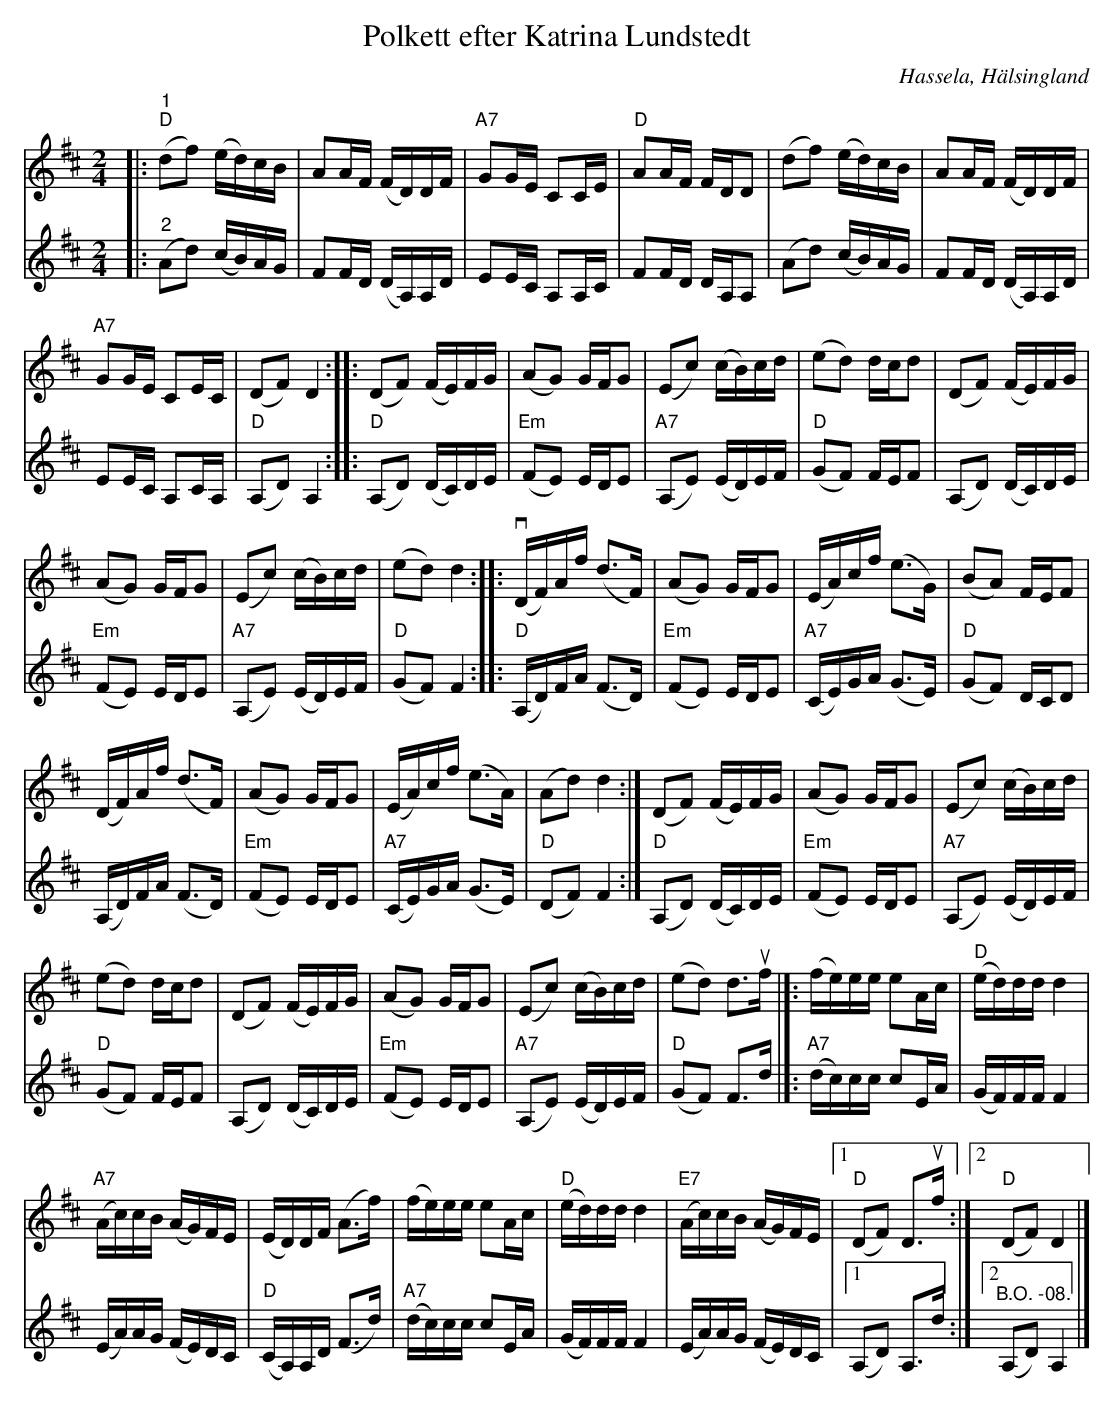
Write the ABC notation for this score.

X:1
T:Polkett efter Katrina Lundstedt
O:Hassela, Hälsingland
L:1/16
M:2/4
K:D
V:1
|:"^1""D" (d2f2) (ed)cB | A2AF (FD)DF |"A7" G2GE C2CE |"D" A2AF FDD2 | (d2f2) (ed)cB | A2AF (FD)DF |
"A7" G2GE C2EC | (D2F2) D4 :: (D2F2) (FE)FG | (A2G2) GFG2 | (E2c2) (cB)cd | (e2d2) dcd2 | (D2F2) (FE)FG |
(A2G2) GFG2 | (E2c2) (cB)cd | (e2d2) d4 ::v (DF)Af (d2>F2) | (A2G2) GFG2 | (EA)cf (e2>G2) | (B2A2) FEF2 |
(DF)Af (d2>F2) | (A2G2) GFG2 | (EA)cf (e2>A2) | (A2d2) d4 :| (D2F2) (FE)FG | (A2G2) GFG2 | (E2c2) (cB)cd |
(e2d2) dcd2 | (D2F2) (FE)FG | (A2G2) GFG2 | (E2c2) (cB)cd | (e2d2) d2>uf2 |]: (fe)ee e2Ac |"D" (ed)dd d4 |
"A7" (Ac)cB (AG)FE | (ED)DF (A2>f2) | (fe)ee e2Ac |"D" (ed)dd d4 |"E7" (Ac)cB (AG)FE |1 "D" (D2F2) D2>uf2 :|2"D" (D2F2) D4 |]
V:2
|:"^2" (A2d2) (cB)AG | F2FD (DA,)A,D | E2EC A,2A,C | F2FD DA,A,2 | (A2d2) (cB)AG | F2FD (DA,)A,D |
E2EC A,2CA, |"D" (A,2D2) A,4 ::"D" (A,2D2) (DC)DE |"Em" (F2E2) EDE2 |"A7" (A,2E2) (ED)EF |
"D" (G2F2) FEF2 | (A,2D2) (DC)DE |"Em" (F2E2) EDE2 |"A7" (A,2E2) (ED)EF |"D" (G2F2) F4 ::
"D" (A,D)FA (F2>D2) |"Em" (F2E2) EDE2 |"A7" (CE)GA (G2>E2) |"D" (G2F2) DCD2 | (A,D)FA (F2>D2) |
"Em" (F2E2) EDE2 |"A7" (CE)GA (G2>E2) |"D" (D2F2) F4 :|"D" (A,2D2) (DC)DE |"Em" (F2E2) EDE2 |
"A7" (A,2E2) (ED)EF |"D" (G2F2) FEF2 | (A,2D2) (DC)DE |"Em" (F2E2) EDE2 |"A7" (A,2E2) (ED)EF |
"D" (G2F2) F2>d2 |]:"A7" (dc)cc c2EA | (GF)FF F4 | (EA)AG (FE)DC |"D" (CA,)A,D (F2>d2) |
"A7" (dc)cc c2EA | (GF)FF F4 | (EA)AG (FE)DC |1 (A,2D2) A,2>d2 :|2"^B.O. -08." (A,2D2) A,4 |]
